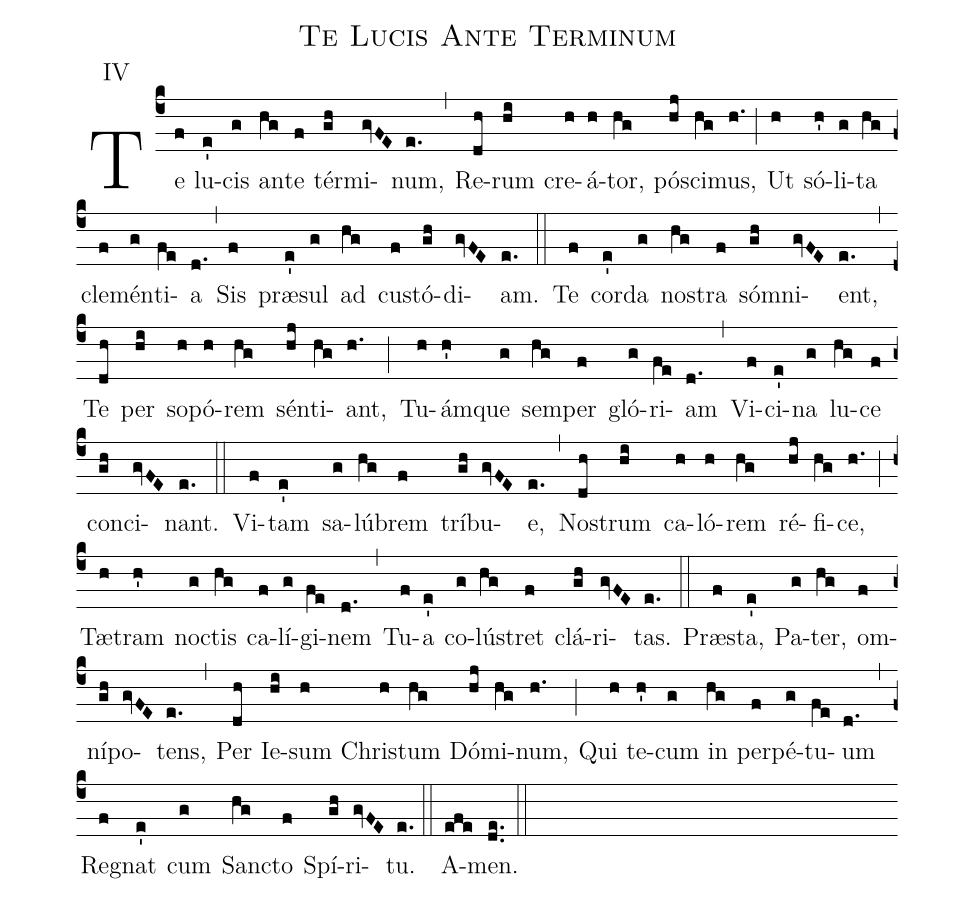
name: Te Lucis Ante Terminum;
annotation: IV;
%%
(c4)
Te(f) lu(e')cis(g) an(hg)te(f) tér(gh)mi(gvFE)num,(e.) (,)
Re(dh)rum(hi) cre(h)á(h)tor,(hg) pó(hj)sci(hg)mus,(h.) (;)
Ut(h) só(h')li(g)ta(hg) cle(f)mén(g)ti(fe)a(d.) (,)
Sis(f) præ(e')sul(g) ad(hg) cu(f)stó(gh)di(gvFE)am.(e.) (::)

Te(f) cor(e')da(g) nos(hg)tra(f) sóm(gh)ni(gvFE)ent,(e.) (,)
Te(dh) per(hi) so(h)pó(h)rem(hg) sén(hj)ti(hg)ant,(h.) (;)
Tu(h)ám(h')que(g) sem(hg)per(f) gló(g)ri(fe)am(d.) (,)
Vi(f)ci(e')na(g) lu(hg)ce(f) con(gh)ci(gvFE)nant.(e.) (::)

Vi(f)tam(e') sa(g)lú(hg)brem(f) trí(gh)bu(gvFE)e,(e.) (,)
Nos(dh)trum(hi) ca(h)ló(h)rem(hg) ré(hj)fi(hg)ce,(h.) (;)
Tæ(h)tram(h') no(g)ctis(hg) ca(f)lí(g)gi(fe)nem(d.) (,)
Tu(f)a(e') co(g)lús(hg)tret(f) clá(gh)ri(gvFE)tas.(e.) (::)

Præ(f)sta,(e') Pa(g)ter,(hg) om(f)ní(gh)po(gvFE)tens,(e.) (,)
Per(dh) Ie(hi)sum(h) Chri(h)stum(hg) Dó(hj)mi(hg)num,(h.) (;)
Qui(h) te(h')cum(g) in(hg) per(f)pé(g)tu(fe)um(d.) (,)
Re(f)gnat(e') cum(g) San(hg)cto(f) Spí(gh)ri(gvFE)tu.(e.) (::)

A(efe)men.(de..) (::)
